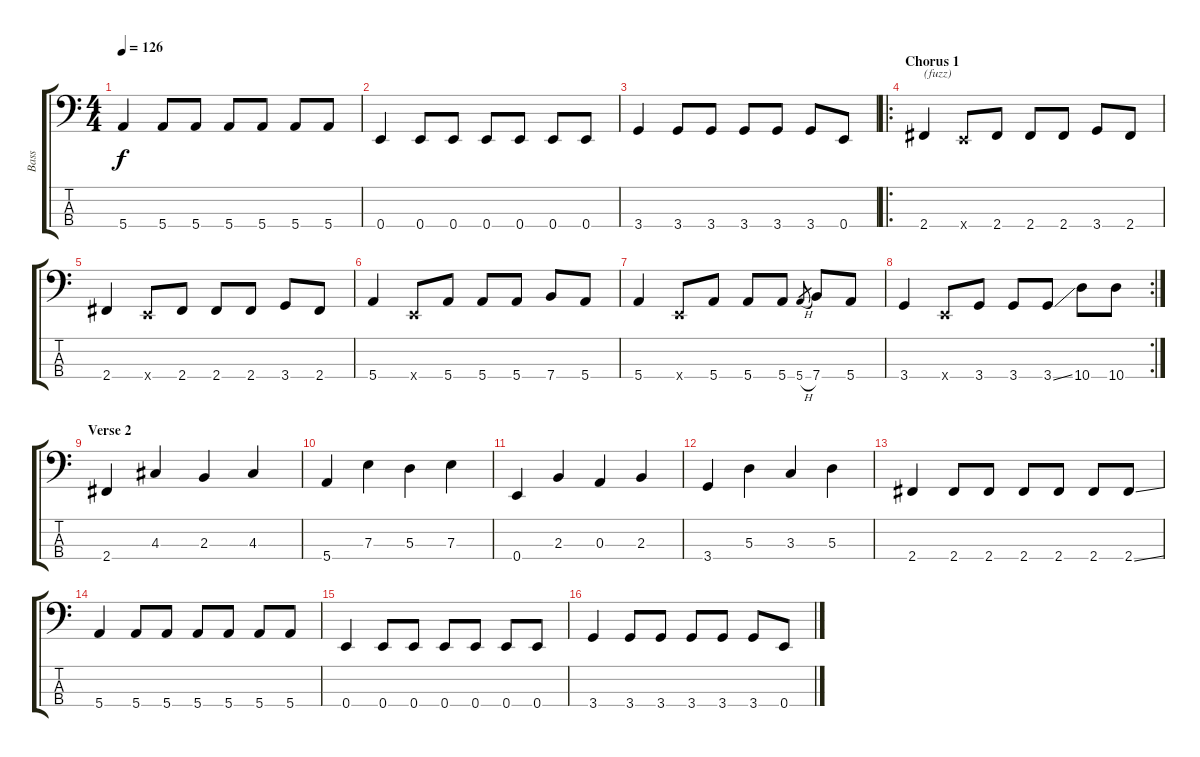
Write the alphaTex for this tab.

\track ("Bass" "Bass") {instrument electricbasspick}
\staff {score tabs}
\tuning (G2 D2 A1 E1) {hide}
\ts (4 4)
\tempo 126
\clef f4
\ks c
5.4.4{dy f} 5.4.8 5.4.8 5.4.8 5.4.8 5.4.8 5.4.8 |
0.4.4 0.4.8 0.4.8 0.4.8 0.4.8 0.4.8 0.4.8 |
3.4.4 3.4.8 3.4.8 3.4.8 3.4.8 3.4.8 0.4.8 |
\ro
\section ("" "Chorus 1")
2.4.4{txt "(fuzz)"} 0.4{x}.8 2.4.8 2.4.8 2.4.8 3.4.8 2.4.8 |
2.4.4 0.4{x}.8 2.4.8 2.4.8 2.4.8 3.4.8 2.4.8 |
5.4.4 0.4{x}.8 5.4.8 5.4.8 5.4.8 7.4.8 5.4.8 |
5.4.4 0.4{x}.8 5.4.8 5.4.8 5.4.8 5.4{h}.8{gr} 7.4.8 5.4.8 |
\rc 2
3.4.4 0.4{x}.8 3.4.8 3.4.8 3.4{ss}.8 10.4.8 10.4.8 |
\section ("" "Verse 2")
2.4.4 4.3.4 2.3.4 4.3.4 |
5.4.4 7.3.4 5.3.4 7.3.4 |
0.4.4 2.3.4 0.3.4 2.3.4 |
3.4.4 5.3.4 3.3.4 5.3.4 |
2.4.4 2.4.8 2.4.8 2.4.8 2.4.8 2.4.8 2.4{ss}.8 |
5.4.4 5.4.8 5.4.8 5.4.8 5.4.8 5.4.8 5.4.8 |
0.4.4 0.4.8 0.4.8 0.4.8 0.4.8 0.4.8 0.4.8 |
3.4.4 3.4.8 3.4.8 3.4.8 3.4.8 3.4.8 0.4.8
